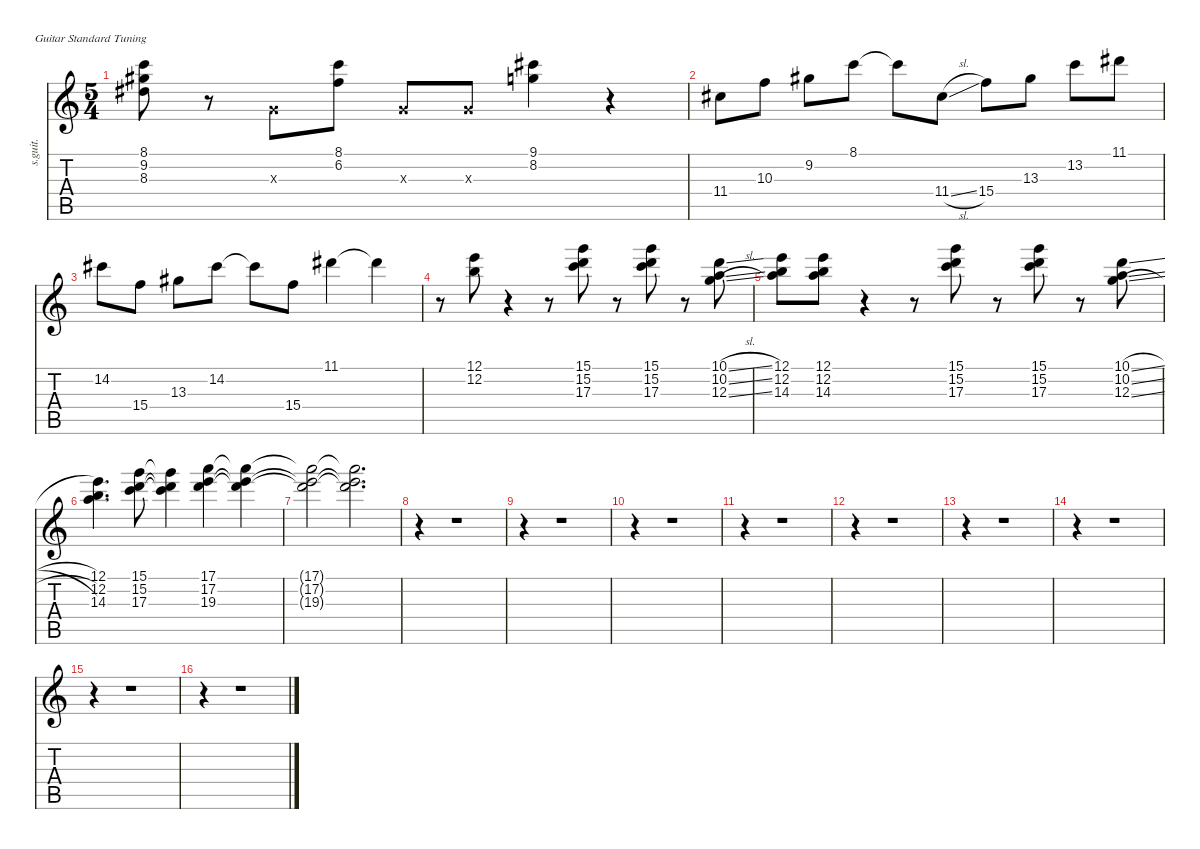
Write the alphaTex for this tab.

\defaultSystemsLayout 4
\hideDynamics
\bracketExtendMode nobrackets
\track ("Guthrie Govan Clean" "s.guit.") {instrument electricguitarjazz}
\staff {score tabs}
\tuning (E4 B3 G3 D3 A2 E2)
\ts (5 4)
\tempo (152 hide)
\clef g2
\ks c
(8.1 9.2{acc #} 8.3{acc #}).8{dy pp} r.8 0.3{x}.8 (8.1 6.2).8 0.3{x}.8 0.3{x}.8 (9.1{acc #} 8.2).4 r.4 |
11.4{acc #}.8 10.3.8 9.2{acc #}.8 8.1.8 8.1{t}.8 11.4{sl acc #}.8 15.4.8 13.3{acc #}.8 13.2.8 11.1{acc #}.8 |
14.2{acc #}.8 15.4.8 13.3{acc #}.8 14.2{acc #}.8 14.2{t acc #}.8 15.4.8 11.1{acc #}.4 11.1{t acc #}.4 |
r.8 (12.1 12.2).8 r.4 r.8 (15.1 15.2 17.3).8 r.8 (15.1 15.2 17.3).8 r.8 (10.1{sl} 10.2{sl} 12.3{sl}).8 |
(12.1 12.2 14.3).8 (12.1 12.2 14.3).8 r.4 r.8 (15.1 15.2 17.3).8 r.8 (15.1 15.2 17.3).8 r.8 (10.1{sl} 10.2{sl} 12.3{sl}).8 |
(12.1 12.2 14.3).4{d} (15.1 15.2 17.3).8 (15.1{t} 15.2{t} 17.3{t}).4 (17.1 17.2 19.3).4 (17.1{t} 17.2{t} 19.3{t}).4 |
(17.1{t} 17.2{t} 19.3{t}).2 (17.1{t} 17.2{t} 19.3{t}).2{d} |
r.4 r.1 |
r.4 r.1 |
r.4 r.1 |
r.4 r.1 |
r.4 r.1 |
r.4 r.1 |
r.4 r.1 |
r.4 r.1 |
r.4 r.1
